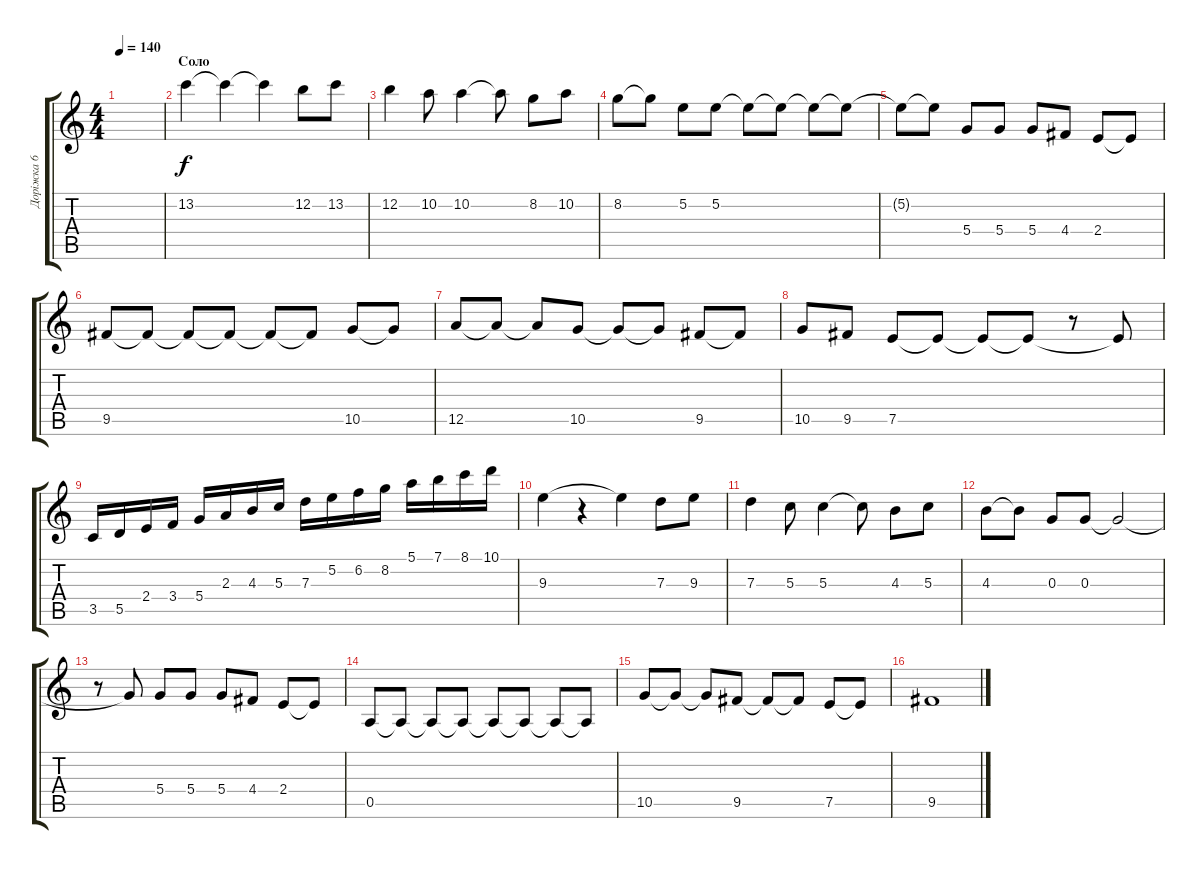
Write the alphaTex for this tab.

\track ("Доріжка 6" "Доріжка 6") {instrument distortionguitar}
\staff {score tabs}
\tuning (E4 B3 G3 D3 A2 E2) {hide}
\ts (4 4)
\tempo 140
\clef g2
\ks c
|
\section ("" "Cоло")
13.2.4 13.2{t}.4 13.2{t}.4 12.2.8 13.2.8 |
12.2.4 10.2.8 10.2.4 10.2{t}.8 8.2.8 10.2.8 |
8.2.8 8.2{t}.8 5.2.8 5.2.8 5.2{t}.8 5.2{t}.8 5.2{t}.8 5.2{t}.8 |
5.2{t}.8 5.2{t}.8 5.4.8 5.4.8 5.4.8 4.4.8 2.4.8 2.4{t}.8 |
9.5.8 9.5{t}.8 9.5{t}.8 9.5{t}.8 9.5{t}.8 9.5{t}.8 10.5.8 10.5{t}.8 |
12.5.8 12.5{t}.8 12.5{t}.8 10.5.8 10.5{t}.8 10.5{t}.8 9.5.8 9.5{t}.8 |
10.5.8 9.5.8 7.5.8 7.5{t}.8 7.5{t}.8 7.5{t}.8 r.8 7.5{t}.8 |
3.5.16 5.5.16 2.4.16 3.4.16 5.4.16 2.3.16 4.3.16 5.3.16 7.3.16 5.2.16 6.2.16 8.2.16 5.1.16 7.1.16 8.1.16 10.1.16 |
9.3.4 r.4 9.3{t}.4 7.3.8 9.3.8 |
7.3.4 5.3.8 5.3.4 5.3{t}.8 4.3.8 5.3.8 |
4.3.8 4.3{t}.8 0.3.8 0.3.8 0.3{t}.2 |
r.8 0.3{t}.8 5.4.8 5.4.8 5.4.8 4.4.8 2.4.8 2.4{t}.8 |
0.5.8 0.5{t}.8 0.5{t}.8 0.5{t}.8 0.5{t}.8 0.5{t}.8 0.5{t}.8 0.5{t}.8 |
10.5.8 10.5{t}.8 10.5{t}.8 9.5.8 9.5{t}.8 9.5{t}.8 7.5.8 7.5{t}.8 |
9.5.1
